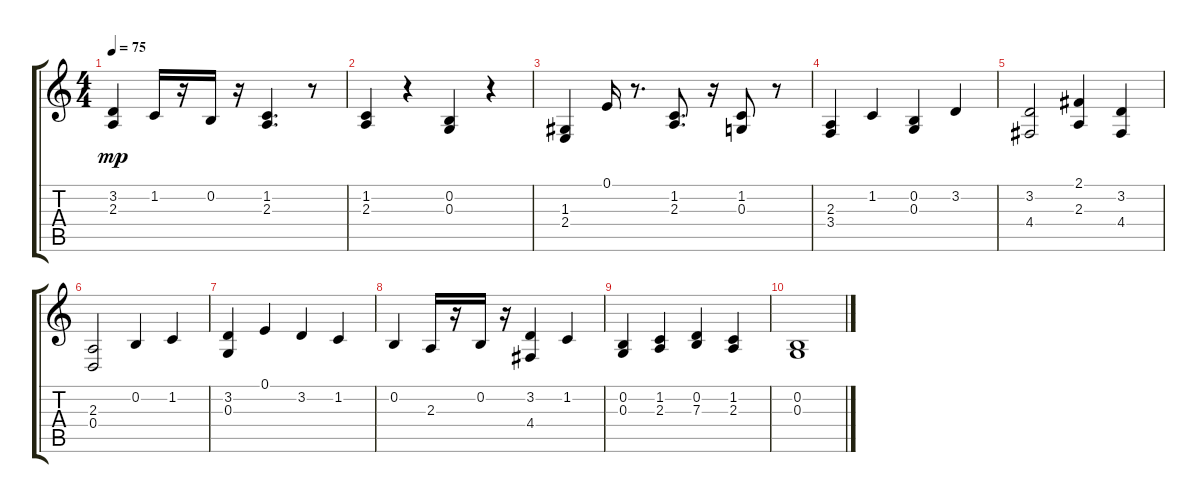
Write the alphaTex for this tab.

\track "" {instrument stringensemble2}
\staff {score tabs}
\tuning (E4 B3 G3 D3 A2 E2) {hide}
\ts (4 4)
\tempo 75
\clef g2
\ks c
(3.2 2.3).4{dy mp} 1.2.16 r.16 0.2.16 r.16 (1.2 2.3).4{d} r.8 |
(1.2 2.3).4 r.4 (0.2 0.3).4 r.4 |
(1.3 2.4).4 0.1.16 r.8{d} (1.2 2.3).8{d} r.16 (1.2 0.3).8 r.8 |
(2.3 3.4).4 1.2.4 (0.2 0.3).4 3.2.4 |
(3.2 4.4).2 (2.1 2.3).4 (3.2 4.4).4 |
(2.3 0.4).2 0.2.4 1.2.4 |
(3.2 0.3).4 0.1.4 3.2.4 1.2.4 |
0.2.4 2.3.16 r.16 0.2.16 r.16 (3.2 4.4).4 1.2.4 |
(0.2 0.3).4 (1.2 2.3).4 (0.2 7.3).4 (1.2 2.3).4 |
(0.2 0.3).1
